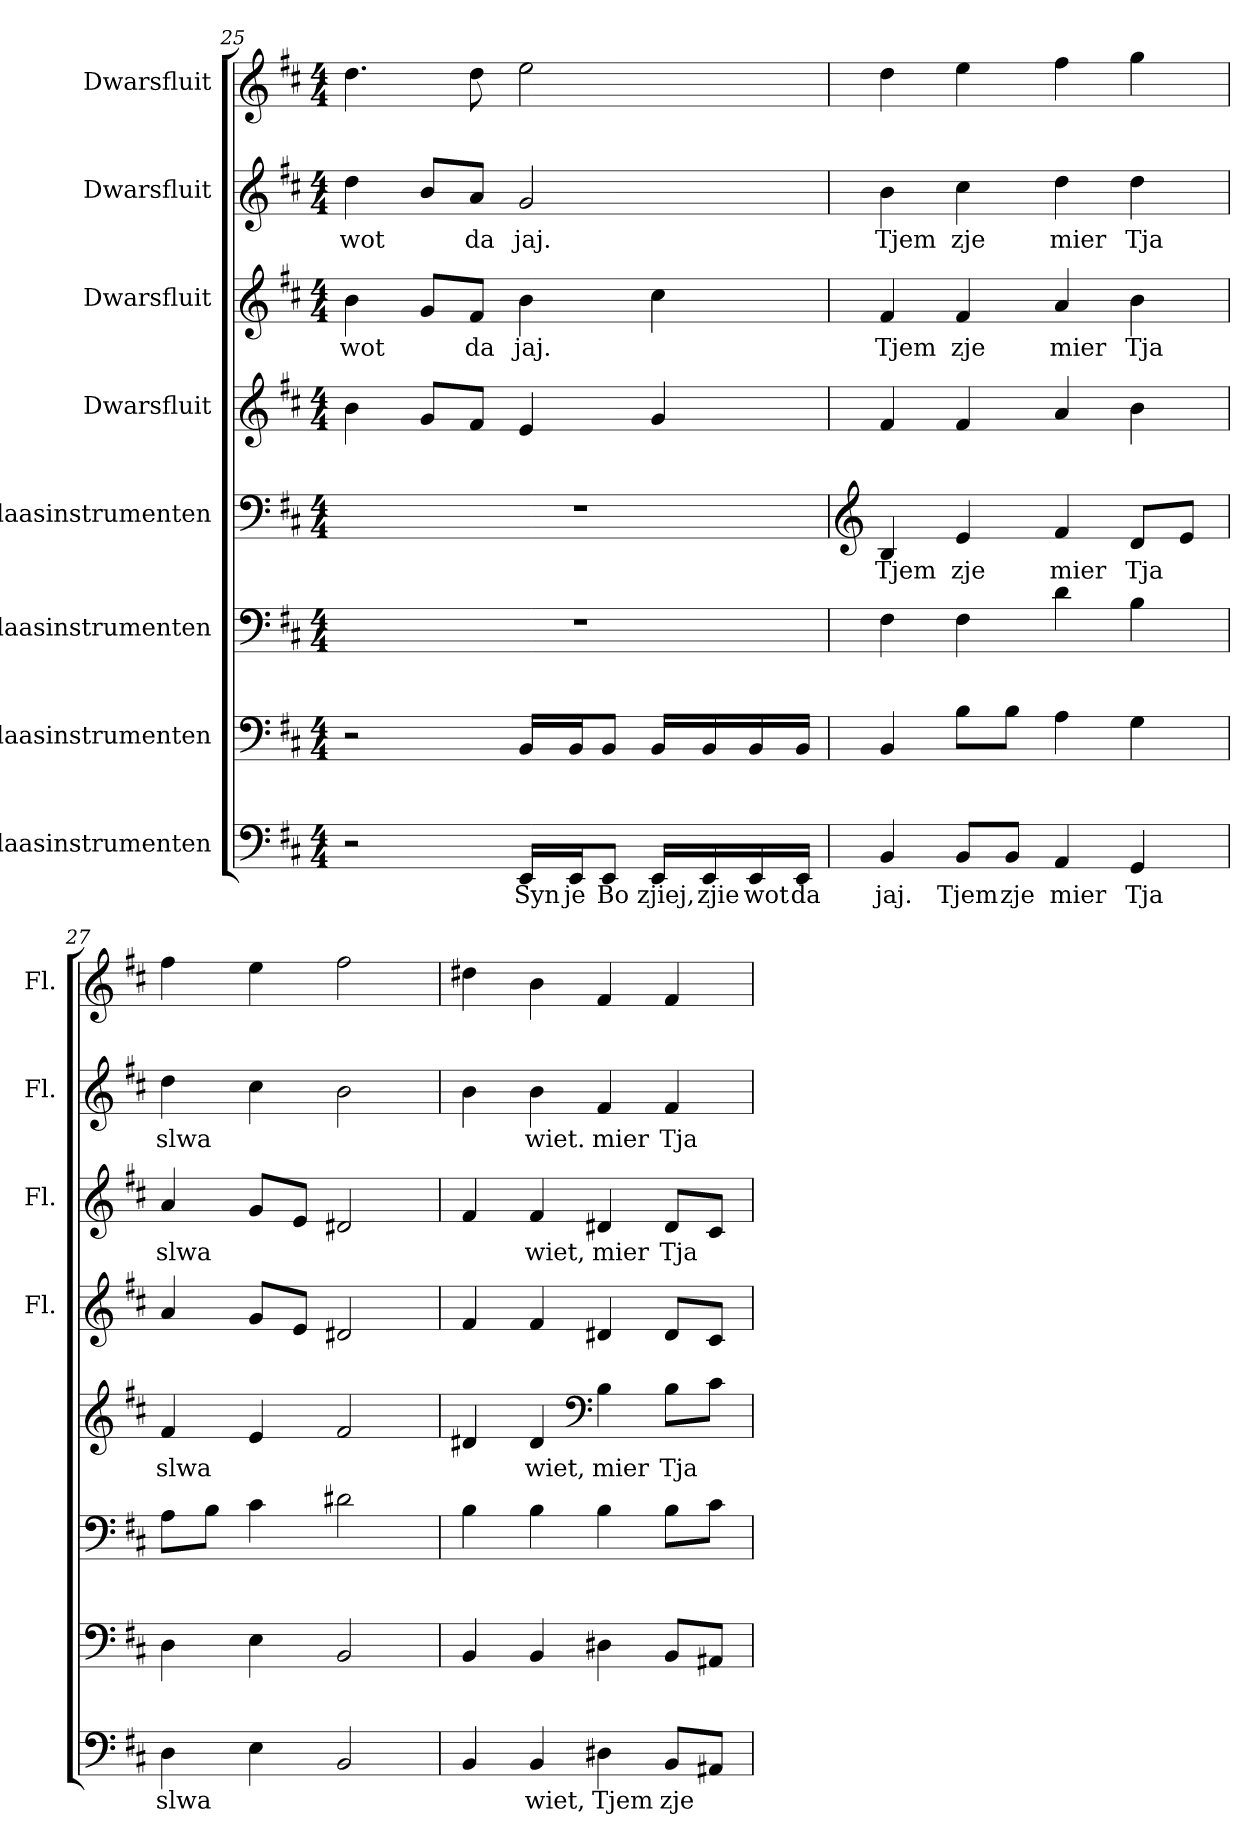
**kern	**text	**kern	**kern	**kern	**text	**kern	**kern	**text	**kern	**text	**kern
*part8	*part8	*part7	*part6	*part5	*part5	*part4	*part3	*part3	*part2	*part2	*part1
*staff8	*staff8	*staff7	*staff6	*staff5	*staff5	*staff4	*staff3	*staff3	*staff2	*staff2	*staff1
*I"Blaasinstrumenten	*	*I"Blaasinstrumenten	*I"Blaasinstrumenten	*I"Blaasinstrumenten	*	*I"Dwarsfluit	*I"Dwarsfluit	*	*I"Dwarsfluit	*	*I"Dwarsfluit
*	*	*	*	*	*	*I'Fl.	*I'Fl.	*	*I'Fl.	*	*I'Fl.
!!LO:PB:g=z
*clefF4	*	*clefF4	*clefF4	*clefF4	*	*clefG2	*clefG2	*	*clefG2	*	*clefG2
*k[f#c#]	*	*k[f#c#]	*k[f#c#]	*k[f#c#]	*	*k[f#c#]	*k[f#c#]	*	*k[f#c#]	*	*k[f#c#]
*M4/4	*	*M4/4	*M4/4	*M4/4	*	*M4/4	*M4/4	*	*M4/4	*	*M4/4
=25	=25	=25	=25	=25	=25	=25	=25	=25	=25	=25	=25
!	!	!	!	!	!	!	!	!LO:LY:b	!	!LO:LY:b	!
2r	.	2r	1r	1r	.	4b\	4b\	wot	4dd\	wot	4.dd\
.	.	.	.	.	.	8g/L	8g/L	.	8b/L	.	.
!	!	!	!	!	!	!	!	!LO:LY:b	!	!LO:LY:b	!
.	.	.	.	.	.	8f#/J	8f#/J	da	8a/J	da	8dd\
!	!LO:LY:b	!	!	!	!	!	!	!LO:LY:b	!	!LO:LY:b	!
16EE/LL	Syn	16BB/LL	.	.	.	4e/	4b\	jaj.	2g/	jaj.	2ee\
!	!LO:LY:b	!	!	!	!	!	!	!	!	!	!
16EE/J	je	16BB/J	.	.	.	.	.	.	.	.	.
!	!LO:LY:b	!	!	!	!	!	!	!	!	!	!
8EE/J	Bo	8BB/J	.	.	.	.	.	.	.	.	.
!	!LO:LY:b	!	!	!	!	!	!	!	!	!	!
16EE/LL	zjiej,	16BB/LL	.	.	.	4g/	4cc#\	.	.	.	.
!	!LO:LY:b	!	!	!	!	!	!	!	!	!	!
16EE/	zjie	16BB/	.	.	.	.	.	.	.	.	.
!	!LO:LY:b	!	!	!	!	!	!	!	!	!	!
16EE/	wot	16BB/	.	.	.	.	.	.	.	.	.
!	!LO:LY:b	!	!	!	!	!	!	!	!	!	!
16EE/JJ	da	16BB/JJ	.	.	.	.	.	.	.	.	.
=26	=26	=26	=26	=26	=26	=26	=26	=26	=26	=26	=26
*	*	*	*	*clefG2	*	*	*	*	*	*	*
!	!LO:LY:b	!	!	!	!LO:LY:b	!	!	!LO:LY:b	!	!LO:LY:b	!
4BB/	jaj.	4BB/	4F#\	4B/	Tjem	4f#/	4f#/	Tjem	4b\	Tjem	4dd\
!	!LO:LY:b	!	!	!	!LO:LY:b	!	!	!LO:LY:b	!	!LO:LY:b	!
8BB/L	Tjem	8B\L	4F#\	4e/	zje	4f#/	4f#/	zje	4cc#\	zje	4ee\
!	!LO:LY:b	!	!	!	!	!	!	!	!	!	!
8BB/J	zje	8B\J	.	.	.	.	.	.	.	.	.
!	!LO:LY:b	!	!	!	!LO:LY:b	!	!	!LO:LY:b	!	!LO:LY:b	!
4AA/	mier	4A\	4d\	4f#/	mier	4a/	4a/	mier	4dd\	mier	4ff#\
!	!LO:LY:b	!	!	!	!LO:LY:b	!	!	!LO:LY:b	!	!LO:LY:b	!
4GG/	Tja	4G\	4B\	8d/L	Tja	4b\	4b\	Tja	4dd\	Tja	4gg\
.	.	.	.	8e/J	.	.	.	.	.	.	.
=27	=27	=27	=27	=27	=27	=27	=27	=27	=27	=27	=27
!	!LO:LY:b	!	!	!	!LO:LY:b	!	!	!LO:LY:b	!	!LO:LY:b	!
4D\	slwa	4D\	8A\L	4f#/	slwa	4a/	4a/	slwa	4dd\	slwa	4ff#\
.	.	.	8B\J	.	.	.	.	.	.	.	.
4E\	.	4E\	4c#\	4e/	.	8g/L	8g/L	.	4cc#\	.	4ee\
.	.	.	.	.	.	8e/J	8e/J	.	.	.	.
2BB/	.	2BB/	2d#X\	2f#/	.	2d#X/	2d#X/	.	2b\	.	2ff#\
!!LO:PB:g=z
=28	=28	=28	=28	=28	=28	=28	=28	=28	=28	=28	=28
4BB/	.	4BB/	4B\	4d#X/	.	4f#/	4f#/	.	4b\	.	4dd#X\
!	!LO:LY:b	!	!	!	!LO:LY:b	!	!	!LO:LY:b	!	!LO:LY:b	!
4BB/	wiet,	4BB/	4B\	4d#/	wiet,	4f#/	4f#/	wiet,	4b\	wiet.	4b\
*	*	*	*	*clefF4	*	*	*	*	*	*	*
!	!LO:LY:b	!	!	!	!LO:LY:b	!	!	!LO:LY:b	!	!LO:LY:b	!
4D#X\	Tjem	4D#X\	4B\	4B\	mier	4d#X/	4d#X/	mier	4f#/	mier	4f#/
!	!LO:LY:b	!	!	!	!LO:LY:b	!	!	!LO:LY:b	!	!LO:LY:b	!
8BB/L	zje	8BB/L	8B\L	8B\L	Tja	8d#/L	8d#/L	Tja	4f#/	Tja	4f#/
8AA#X/J	.	8AA#X/J	8c#\J	8c#\J	.	8c#/J	8c#/J	.	.	.	.
=	=	=	=	=	=	=	=	=	=	=	=
*-	*-	*-	*-	*-	*-	*-	*-	*-	*-	*-	*-
